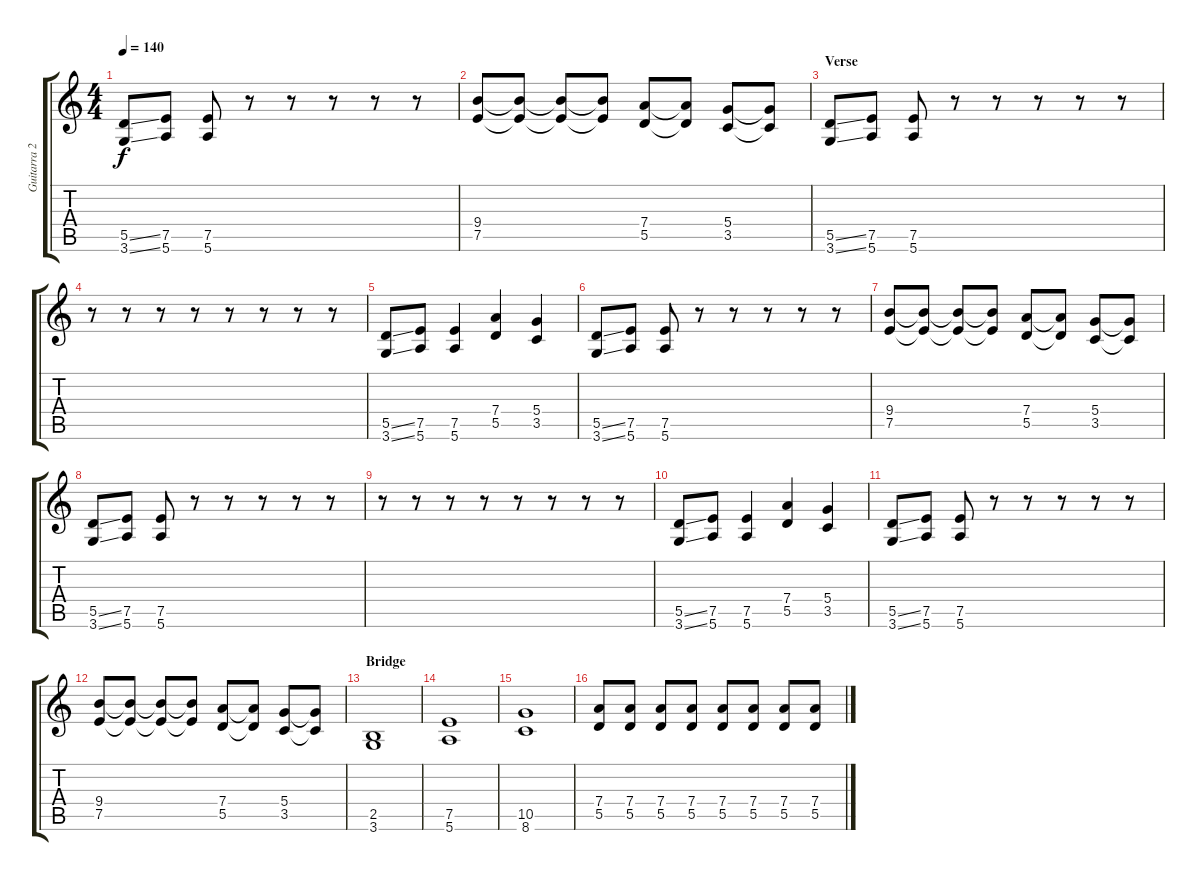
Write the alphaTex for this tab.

\track ("Guitarra 2" "Guitarra 2") {instrument distortionguitar}
\staff {score tabs}
\tuning (E4 B3 G3 D3 A2 E2) {hide}
\ts (4 4)
\tempo 140
\clef g2
\ks c
(5.5{ss} 3.6{ss}).8{dy f} (7.5 5.6).8 (7.5 5.6).8 r.8 r.8 r.8 r.8 r.8 |
(9.4 7.5).8 (9.4{t} 7.5{t}).8 (9.4{t} 7.5{t}).8 (9.4{t} 7.5{t}).8 (7.4 5.5).8 (7.4{t} 5.5{t}).8 (5.4 3.5).8 (5.4{t} 3.5{t}).8 |
\section ("" "Verse")
(5.5{ss} 3.6{ss}).8 (7.5 5.6).8 (7.5 5.6).8 r.8 r.8 r.8 r.8 r.8 |
r.8 r.8 r.8 r.8 r.8 r.8 r.8 r.8 |
(5.5{ss} 3.6{ss}).8 (7.5 5.6).8 (7.5 5.6).4 (7.4 5.5).4 (5.4 3.5).4 |
(5.5{ss} 3.6{ss}).8 (7.5 5.6).8 (7.5 5.6).8 r.8 r.8 r.8 r.8 r.8 |
(9.4 7.5).8 (9.4{t} 7.5{t}).8 (9.4{t} 7.5{t}).8 (9.4{t} 7.5{t}).8 (7.4 5.5).8 (7.4{t} 5.5{t}).8 (5.4 3.5).8 (5.4{t} 3.5{t}).8 |
(5.5{ss} 3.6{ss}).8 (7.5 5.6).8 (7.5 5.6).8 r.8 r.8 r.8 r.8 r.8 |
r.8 r.8 r.8 r.8 r.8 r.8 r.8 r.8 |
(5.5{ss} 3.6{ss}).8 (7.5 5.6).8 (7.5 5.6).4 (7.4 5.5).4 (5.4 3.5).4 |
(5.5{ss} 3.6{ss}).8 (7.5 5.6).8 (7.5 5.6).8 r.8 r.8 r.8 r.8 r.8 |
(9.4 7.5).8 (9.4{t} 7.5{t}).8 (9.4{t} 7.5{t}).8 (9.4{t} 7.5{t}).8 (7.4 5.5).8 (7.4{t} 5.5{t}).8 (5.4 3.5).8 (5.4{t} 3.5{t}).8 |
\section ("" "Bridge")
(2.5 3.6).1 |
(7.5 5.6).1 |
(10.5 8.6).1 |
(7.4 5.5).8 (7.4 5.5).8 (7.4 5.5).8 (7.4 5.5).8 (7.4 5.5).8 (7.4 5.5).8 (7.4 5.5).8 (7.4 5.5).8
